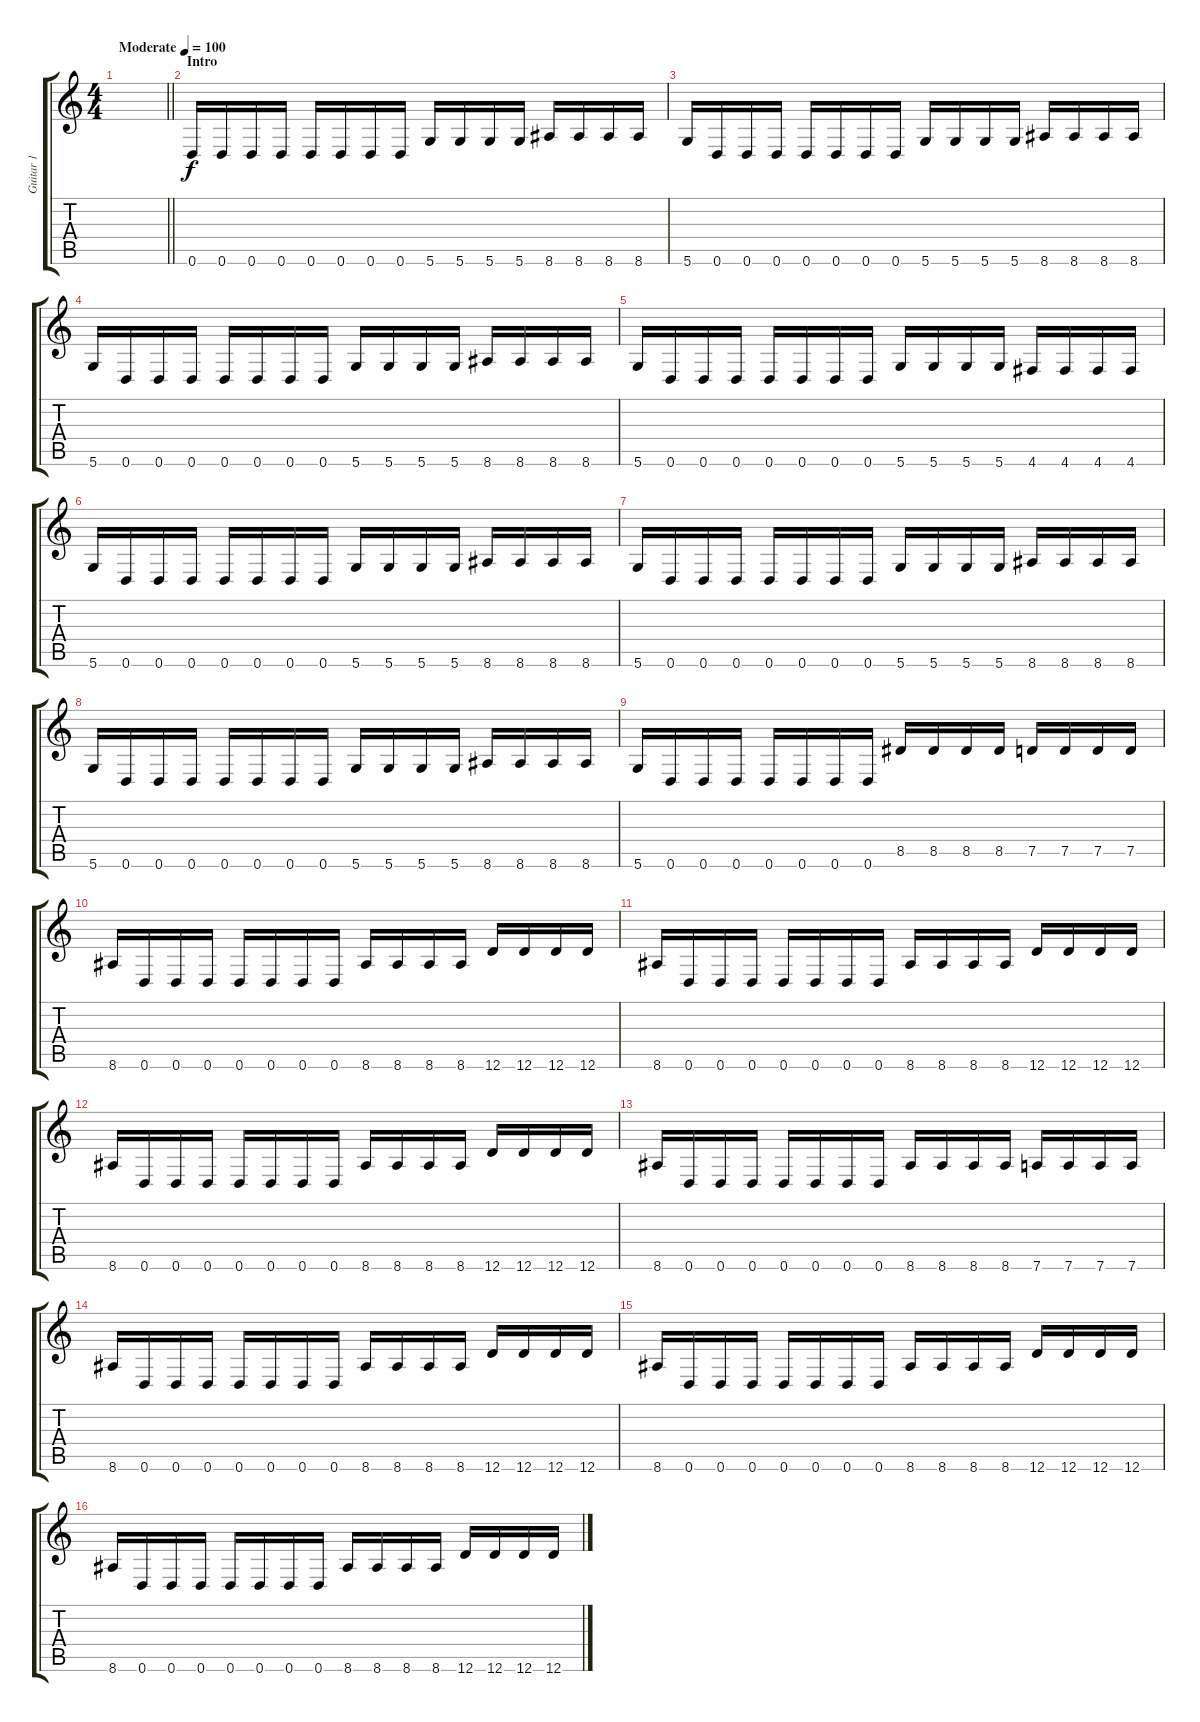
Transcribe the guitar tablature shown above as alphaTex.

\track ("Guitar 1" "Guitar 1") {instrument distortionguitar}
\staff {score tabs}
\tuning (D4 A3 F3 C3 G2 D2) {hide}
\ts (4 4)
\tempo (100 "Moderate")
\tempo 144
\tempo (100 "Moderate")
\clef g2
\barLineRight lightlight
\ks c
|
\section ("" "Intro")
0.6.16 0.6.16 0.6.16 0.6.16 0.6.16 0.6.16 0.6.16 0.6.16 5.6.16 5.6.16 5.6.16 5.6.16 8.6.16 8.6.16 8.6.16 8.6.16 |
5.6.16 0.6.16 0.6.16 0.6.16 0.6.16 0.6.16 0.6.16 0.6.16 5.6.16 5.6.16 5.6.16 5.6.16 8.6.16 8.6.16 8.6.16 8.6.16 |
5.6.16 0.6.16 0.6.16 0.6.16 0.6.16 0.6.16 0.6.16 0.6.16 5.6.16 5.6.16 5.6.16 5.6.16 8.6.16 8.6.16 8.6.16 8.6.16 |
5.6.16 0.6.16 0.6.16 0.6.16 0.6.16 0.6.16 0.6.16 0.6.16 5.6.16 5.6.16 5.6.16 5.6.16 4.6.16 4.6.16 4.6.16 4.6.16 |
5.6.16 0.6.16 0.6.16 0.6.16 0.6.16 0.6.16 0.6.16 0.6.16 5.6.16 5.6.16 5.6.16 5.6.16 8.6.16 8.6.16 8.6.16 8.6.16 |
5.6.16 0.6.16 0.6.16 0.6.16 0.6.16 0.6.16 0.6.16 0.6.16 5.6.16 5.6.16 5.6.16 5.6.16 8.6.16 8.6.16 8.6.16 8.6.16 |
5.6.16 0.6.16 0.6.16 0.6.16 0.6.16 0.6.16 0.6.16 0.6.16 5.6.16 5.6.16 5.6.16 5.6.16 8.6.16 8.6.16 8.6.16 8.6.16 |
5.6.16 0.6.16 0.6.16 0.6.16 0.6.16 0.6.16 0.6.16 0.6.16 8.5.16 8.5.16 8.5.16 8.5.16 7.5.16 7.5.16 7.5.16 7.5.16 |
8.6.16 0.6.16 0.6.16 0.6.16 0.6.16 0.6.16 0.6.16 0.6.16 8.6.16 8.6.16 8.6.16 8.6.16 12.6.16 12.6.16 12.6.16 12.6.16 |
8.6.16 0.6.16 0.6.16 0.6.16 0.6.16 0.6.16 0.6.16 0.6.16 8.6.16 8.6.16 8.6.16 8.6.16 12.6.16 12.6.16 12.6.16 12.6.16 |
8.6.16 0.6.16 0.6.16 0.6.16 0.6.16 0.6.16 0.6.16 0.6.16 8.6.16 8.6.16 8.6.16 8.6.16 12.6.16 12.6.16 12.6.16 12.6.16 |
8.6.16 0.6.16 0.6.16 0.6.16 0.6.16 0.6.16 0.6.16 0.6.16 8.6.16 8.6.16 8.6.16 8.6.16 7.6.16 7.6.16 7.6.16 7.6.16 |
8.6.16 0.6.16 0.6.16 0.6.16 0.6.16 0.6.16 0.6.16 0.6.16 8.6.16 8.6.16 8.6.16 8.6.16 12.6.16 12.6.16 12.6.16 12.6.16 |
8.6.16 0.6.16 0.6.16 0.6.16 0.6.16 0.6.16 0.6.16 0.6.16 8.6.16 8.6.16 8.6.16 8.6.16 12.6.16 12.6.16 12.6.16 12.6.16 |
8.6.16 0.6.16 0.6.16 0.6.16 0.6.16 0.6.16 0.6.16 0.6.16 8.6.16 8.6.16 8.6.16 8.6.16 12.6.16 12.6.16 12.6.16 12.6.16
